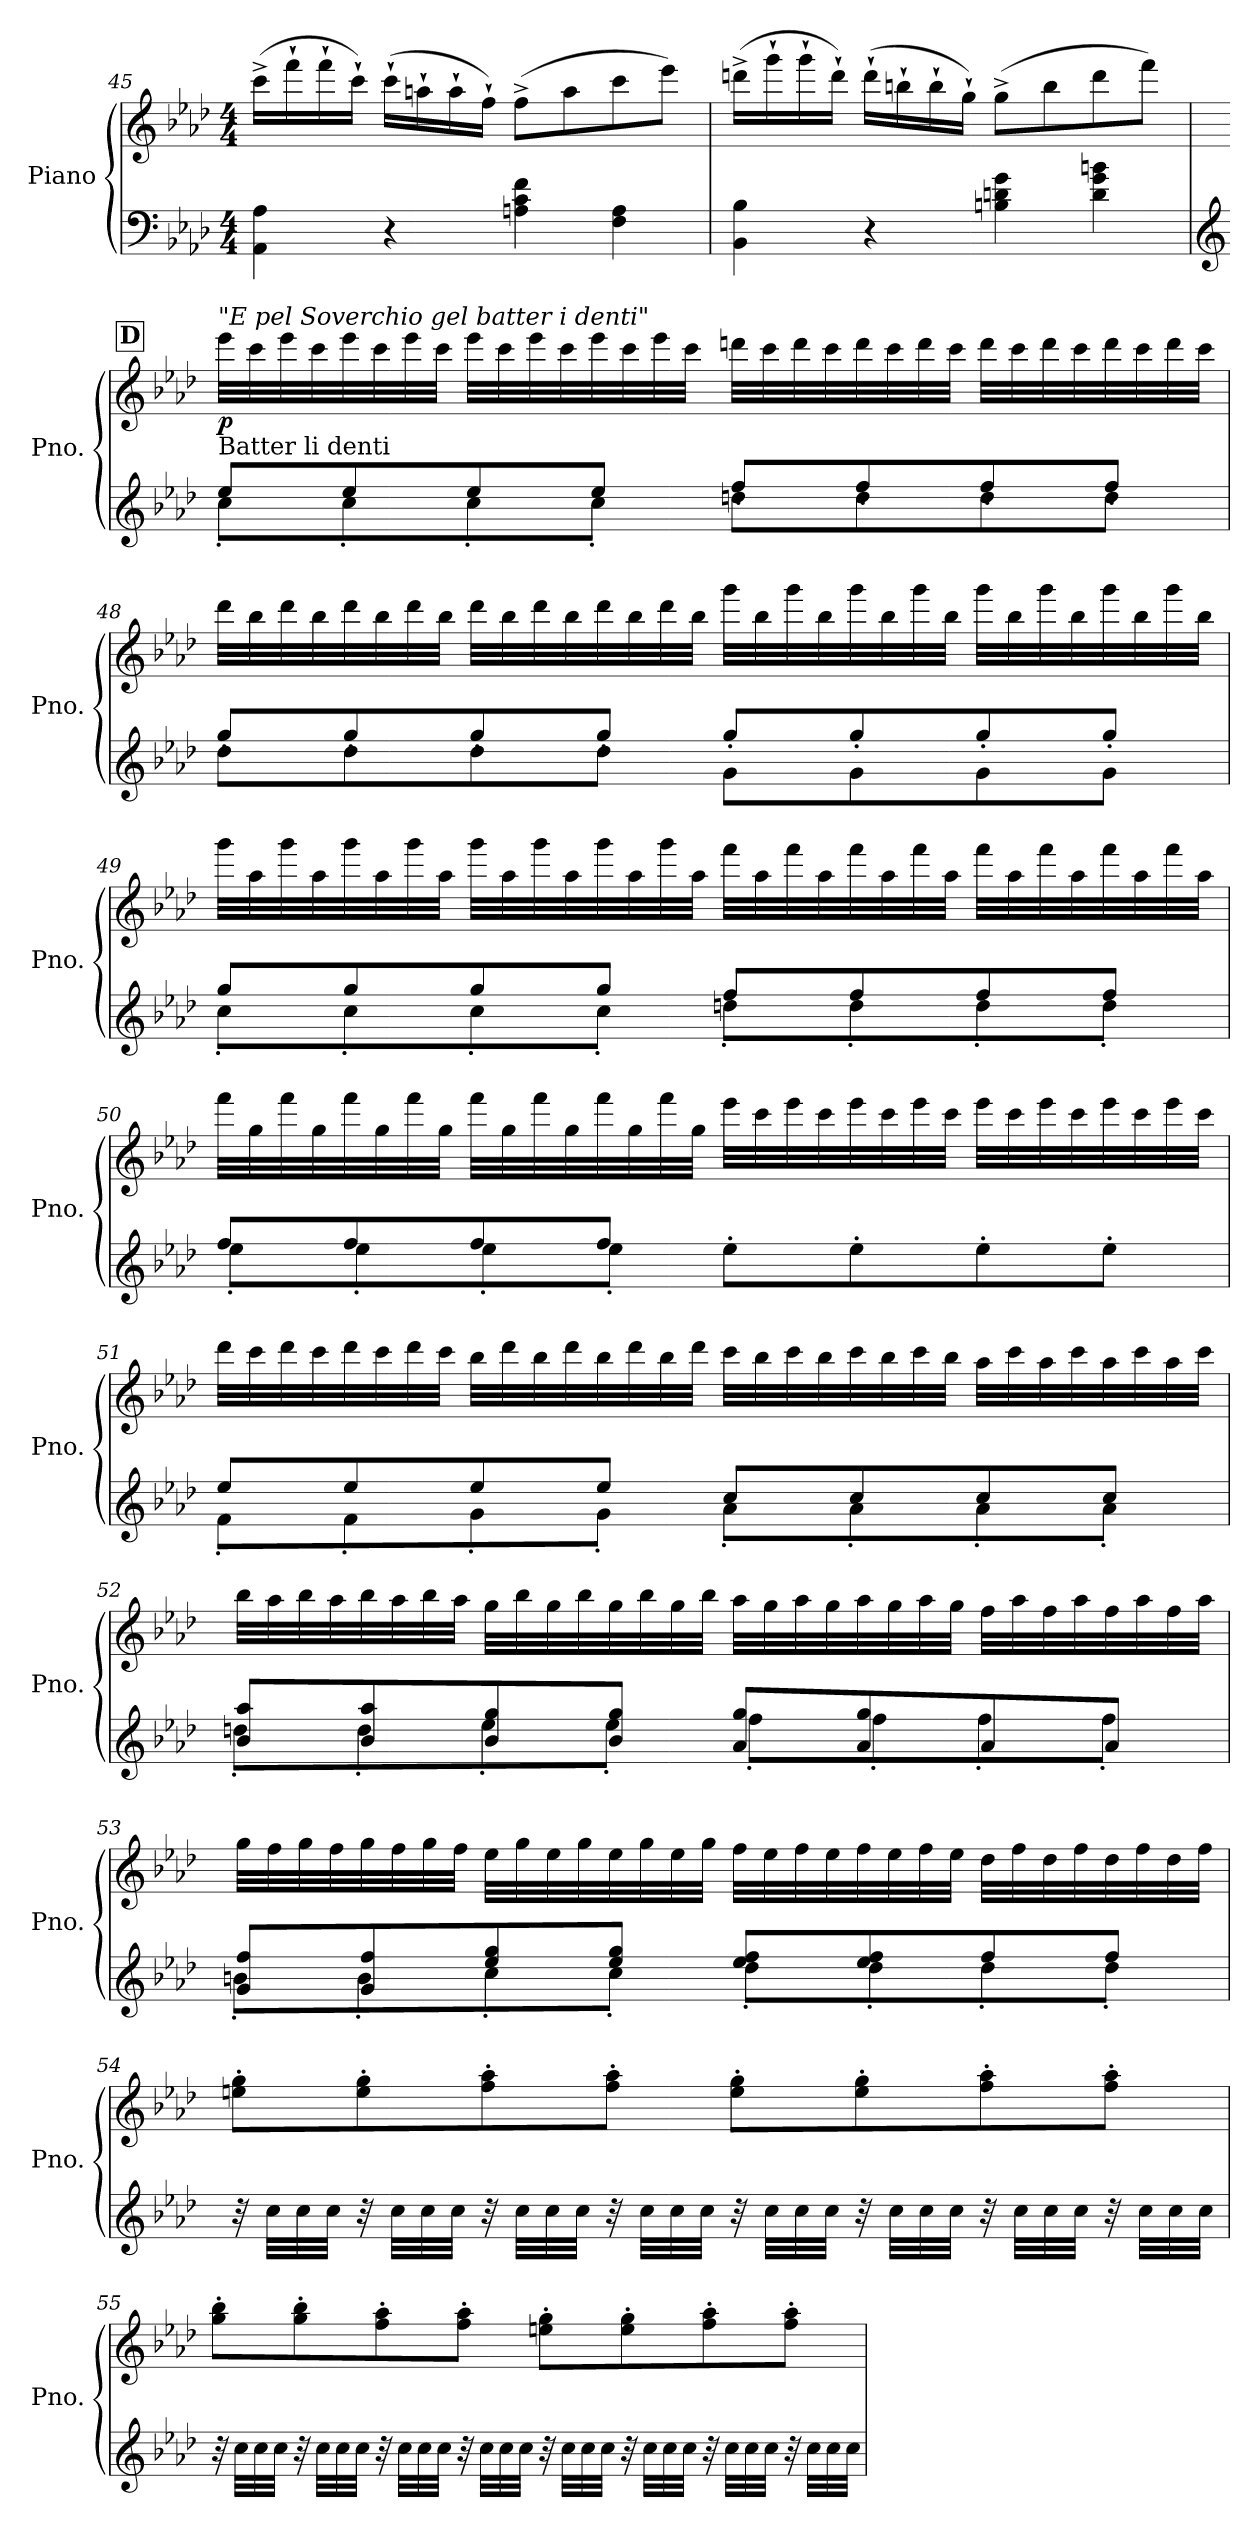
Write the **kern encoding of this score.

**kern	**kern	**dynam
*part1	*part1	*part1
*staff2	*staff1	*staff1/2
*I"Piano	*	*
*I'Pno.	*	*
!!LO:PB:g=z
*clefF4	*clefG2	*
*k[b-e-a-d-]	*k[b-e-a-d-]	*
*M4/4	*M4/4	*
=45	=45	=45
4AA-\ 4A-\	(>16ccc^\LL	.
.	16fff`\	.
.	16fff`\	.
.	16ccc`\JJ)	.
4r	(>16ccc`\LL	.
.	16aan`\	.
.	16aa`\	.
.	16ff`\JJ)	.
4An\ 4c\ 4f\	(>8ff^\L	.
.	8aa\	.
4F\ 4A\	8ccc\	.
.	8eee-\J)	.
=46	=46	=46
4BB-\ 4B-\	(>16dddn^\LL	.
.	16ggg`\	.
.	16ggg`\	.
.	16ddd`\JJ)	.
4r	(>16ddd`\LL	.
.	16bbn`\	.
.	16bb`\	.
.	16gg`\JJ)	.
4Bn\ 4dn\ 4g\	(>8gg^\L	.
.	8bb\	.
4d\ 4g\ 4bn\	8ddd\	.
.	8fff\J)	.
!!LO:LB:g=z
!!LO:REH:place=s1:a:B:fs=14:t=D
=47	=47	=47
*clefG2	*	*
*^	*	*
!	!	!LO:TX:i:t="E pel Soverchio gel batter i denti"	!
!	!	!LO:TX:b:t=Batter li denti	!
!	!	!	!LO:DY:b
8ee-/L	8cc'\L	32eee-\LLL	p
.	.	32ccc\	.
.	.	32eee-\	.
.	.	32ccc\	.
8ee-/	8cc'\	32eee-\	.
.	.	32ccc\	.
.	.	32eee-\	.
.	.	32ccc\JJJ	.
8ee-/	8cc'\	32eee-\LLL	.
.	.	32ccc\	.
.	.	32eee-\	.
.	.	32ccc\	.
8ee-/J	8cc'\J	32eee-\	.
.	.	32ccc\	.
.	.	32eee-\	.
.	.	32ccc\JJJ	.
8ddn\L	8ff'/L	32dddn\LLL	.
.	.	32ccc\	.
.	.	32ddd\	.
.	.	32ccc\	.
8dd\	8ff'/	32ddd\	.
.	.	32ccc\	.
.	.	32ddd\	.
.	.	32ccc\JJJ	.
8dd\	8ff'/	32ddd\LLL	.
.	.	32ccc\	.
.	.	32ddd\	.
.	.	32ccc\	.
8dd\J	8ff'/J	32ddd\	.
.	.	32ccc\	.
.	.	32ddd\	.
.	.	32ccc\JJJ	.
!!LO:LB:g=z
=48	=48	=48	=48
8dd-\L	8gg'/L	32ddd-\LLL	.
.	.	32bb-\	.
.	.	32ddd-\	.
.	.	32bb-\	.
8dd-\	8gg'/	32ddd-\	.
.	.	32bb-\	.
.	.	32ddd-\	.
.	.	32bb-\JJJ	.
8dd-\	8gg'/	32ddd-\LLL	.
.	.	32bb-\	.
.	.	32ddd-\	.
.	.	32bb-\	.
8dd-\J	8gg'/J	32ddd-\	.
.	.	32bb-\	.
.	.	32ddd-\	.
.	.	32bb-\JJJ	.
8g\L	8gg'/L	32ggg\LLL	.
.	.	32bb-\	.
.	.	32ggg\	.
.	.	32bb-\	.
8g\	8gg'/	32ggg\	.
.	.	32bb-\	.
.	.	32ggg\	.
.	.	32bb-\JJJ	.
8g\	8gg'/	32ggg\LLL	.
.	.	32bb-\	.
.	.	32ggg\	.
.	.	32bb-\	.
8g\J	8gg'/J	32ggg\	.
.	.	32bb-\	.
.	.	32ggg\	.
.	.	32bb-\JJJ	.
!!LO:LB:g=z
=49	=49	=49	=49
8gg/L	8cc'\L	32ggg\LLL	.
.	.	32aa-\	.
.	.	32ggg\	.
.	.	32aa-\	.
8gg/	8cc'\	32ggg\	.
.	.	32aa-\	.
.	.	32ggg\	.
.	.	32aa-\JJJ	.
8gg/	8cc'\	32ggg\LLL	.
.	.	32aa-\	.
.	.	32ggg\	.
.	.	32aa-\	.
8gg/J	8cc'\J	32ggg\	.
.	.	32aa-\	.
.	.	32ggg\	.
.	.	32aa-\JJJ	.
8ff/L	8ddn'\L	32fff\LLL	.
.	.	32aa-\	.
.	.	32fff\	.
.	.	32aa-\	.
8ff/	8dd'\	32fff\	.
.	.	32aa-\	.
.	.	32fff\	.
.	.	32aa-\JJJ	.
8ff/	8dd'\	32fff\LLL	.
.	.	32aa-\	.
.	.	32fff\	.
.	.	32aa-\	.
8ff/J	8dd'\J	32fff\	.
.	.	32aa-\	.
.	.	32fff\	.
.	.	32aa-\JJJ	.
!!LO:LB:g=z
=50	=50	=50	=50
8ff/L	8ee-'\L	32fff\LLL	.
.	.	32gg\	.
.	.	32fff\	.
.	.	32gg\	.
8ff/	8ee-'\	32fff\	.
.	.	32gg\	.
.	.	32fff\	.
.	.	32gg\JJJ	.
8ff/	8ee-'\	32fff\LLL	.
.	.	32gg\	.
.	.	32fff\	.
.	.	32gg\	.
8ff/J	8ee-'\J	32fff\	.
.	.	32gg\	.
.	.	32fff\	.
.	.	32gg\JJJ	.
8ee-'\L	2ryy	32eee-\LLL	.
.	.	32ccc\	.
.	.	32eee-\	.
.	.	32ccc\	.
8ee-'\	.	32eee-\	.
.	.	32ccc\	.
.	.	32eee-\	.
.	.	32ccc\JJJ	.
8ee-'\	.	32eee-\LLL	.
.	.	32ccc\	.
.	.	32eee-\	.
.	.	32ccc\	.
8ee-'\J	.	32eee-\	.
.	.	32ccc\	.
.	.	32eee-\	.
.	.	32ccc\JJJ	.
!!LO:LB:g=z
=51	=51	=51	=51
8ee-/L	8f'\L	32ddd-\LLL	.
.	.	32ccc\	.
.	.	32ddd-\	.
.	.	32ccc\	.
8ee-/	8f'\	32ddd-\	.
.	.	32ccc\	.
.	.	32ddd-\	.
.	.	32ccc\JJJ	.
8ee-/	8g'\	32bb-\LLL	.
.	.	32ddd-\	.
.	.	32bb-\	.
.	.	32ddd-\	.
8ee-/J	8g'\J	32bb-\	.
.	.	32ddd-\	.
.	.	32bb-\	.
.	.	32ddd-\JJJ	.
8cc/L	8a-'\L	32ccc\LLL	.
.	.	32bb-\	.
.	.	32ccc\	.
.	.	32bb-\	.
8cc/	8a-'\	32ccc\	.
.	.	32bb-\	.
.	.	32ccc\	.
.	.	32bb-\JJJ	.
8cc/	8a-'\	32aa-\LLL	.
.	.	32ccc\	.
.	.	32aa-\	.
.	.	32ccc\	.
8cc/J	8a-'\J	32aa-\	.
.	.	32ccc\	.
.	.	32aa-\	.
.	.	32ccc\JJJ	.
!!LO:PB:g=z
=52	=52	=52	=52
8b-/ 8aa-/L	8ddn'\L	32bb-\LLL	.
.	.	32aa-\	.
.	.	32bb-\	.
.	.	32aa-\	.
8b-/ 8aa-/	8dd'\	32bb-\	.
.	.	32aa-\	.
.	.	32bb-\	.
.	.	32aa-\JJJ	.
8b-/ 8gg/	8ee-'\	32gg\LLL	.
.	.	32bb-\	.
.	.	32gg\	.
.	.	32bb-\	.
8b-/ 8gg/J	8ee-'\J	32gg\	.
.	.	32bb-\	.
.	.	32gg\	.
.	.	32bb-\JJJ	.
8a-/ 8gg/L	8ff'\L	32aa-\LLL	.
.	.	32gg\	.
.	.	32aa-\	.
.	.	32gg\	.
8a-/ 8gg/	8ff'\	32aa-\	.
.	.	32gg\	.
.	.	32aa-\	.
.	.	32gg\JJJ	.
8a-/	8ff'\	32ff\LLL	.
.	.	32aa-\	.
.	.	32ff\	.
.	.	32aa-\	.
8a-/J	8ff'\J	32ff\	.
.	.	32aa-\	.
.	.	32ff\	.
.	.	32aa-\JJJ	.
!!LO:LB:g=z
=53	=53	=53	=53
8g/ 8ff/L	8bn'\L	32gg\LLL	.
.	.	32ff\	.
.	.	32gg\	.
.	.	32ff\	.
8g/ 8ff/	8b'\	32gg\	.
.	.	32ff\	.
.	.	32gg\	.
.	.	32ff\JJJ	.
8ee-/ 8gg/	8cc'\	32ee-\LLL	.
.	.	32gg\	.
.	.	32ee-\	.
.	.	32gg\	.
8ee-/ 8gg/J	8cc'\J	32ee-\	.
.	.	32gg\	.
.	.	32ee-\	.
.	.	32gg\JJJ	.
8ee-/ 8ff/L	8dd-'\L	32ff\LLL	.
.	.	32ee-\	.
.	.	32ff\	.
.	.	32ee-\	.
8ee-/ 8ff/	8dd-'\	32ff\	.
.	.	32ee-\	.
.	.	32ff\	.
.	.	32ee-\JJJ	.
8ff/	8dd-'\	32dd-\LLL	.
.	.	32ff\	.
.	.	32dd-\	.
.	.	32ff\	.
8ff/J	8dd-'\J	32dd-\	.
.	.	32ff\	.
.	.	32dd-\	.
.	.	32ff\JJJ	.
*v	*v	*	*
!!LO:LB:g=z
=54	=54	=54
32r	8een\' 8gg\'L	.
32cc\LLL	.	.
32cc\	.	.
32cc\JJJ	.	.
32r	8ee\' 8gg\'	.
32cc\LLL	.	.
32cc\	.	.
32cc\JJJ	.	.
32r	8ff\' 8aa-\'	.
32cc\LLL	.	.
32cc\	.	.
32cc\JJJ	.	.
32r	8ff\' 8aa-\'J	.
32cc\LLL	.	.
32cc\	.	.
32cc\JJJ	.	.
32r	8ee\' 8gg\'L	.
32cc\LLL	.	.
32cc\	.	.
32cc\JJJ	.	.
32r	8ee\' 8gg\'	.
32cc\LLL	.	.
32cc\	.	.
32cc\JJJ	.	.
32r	8ff\' 8aa-\'	.
32cc\LLL	.	.
32cc\	.	.
32cc\JJJ	.	.
32r	8ff\' 8aa-\'J	.
32cc\LLL	.	.
32cc\	.	.
32cc\JJJ	.	.
!!LO:LB:g=z
=55	=55	=55
32r	8gg\' 8bb-\'L	.
32cc\LLL	.	.
32cc\	.	.
32cc\JJJ	.	.
32r	8gg\' 8bb-\'	.
32cc\LLL	.	.
32cc\	.	.
32cc\JJJ	.	.
32r	8ff\' 8aa-\'	.
32cc\LLL	.	.
32cc\	.	.
32cc\JJJ	.	.
32r	8ff\' 8aa-\'J	.
32cc\LLL	.	.
32cc\	.	.
32cc\JJJ	.	.
32r	8een\' 8gg\'L	.
32cc\LLL	.	.
32cc\	.	.
32cc\JJJ	.	.
32r	8ee\' 8gg\'	.
32cc\LLL	.	.
32cc\	.	.
32cc\JJJ	.	.
32r	8ff\' 8aa-\'	.
32cc\LLL	.	.
32cc\	.	.
32cc\JJJ	.	.
32r	8ff\' 8aa-\'J	.
32cc\LLL	.	.
32cc\	.	.
32cc\JJJ	.	.
=	=	=
*-	*-	*-
